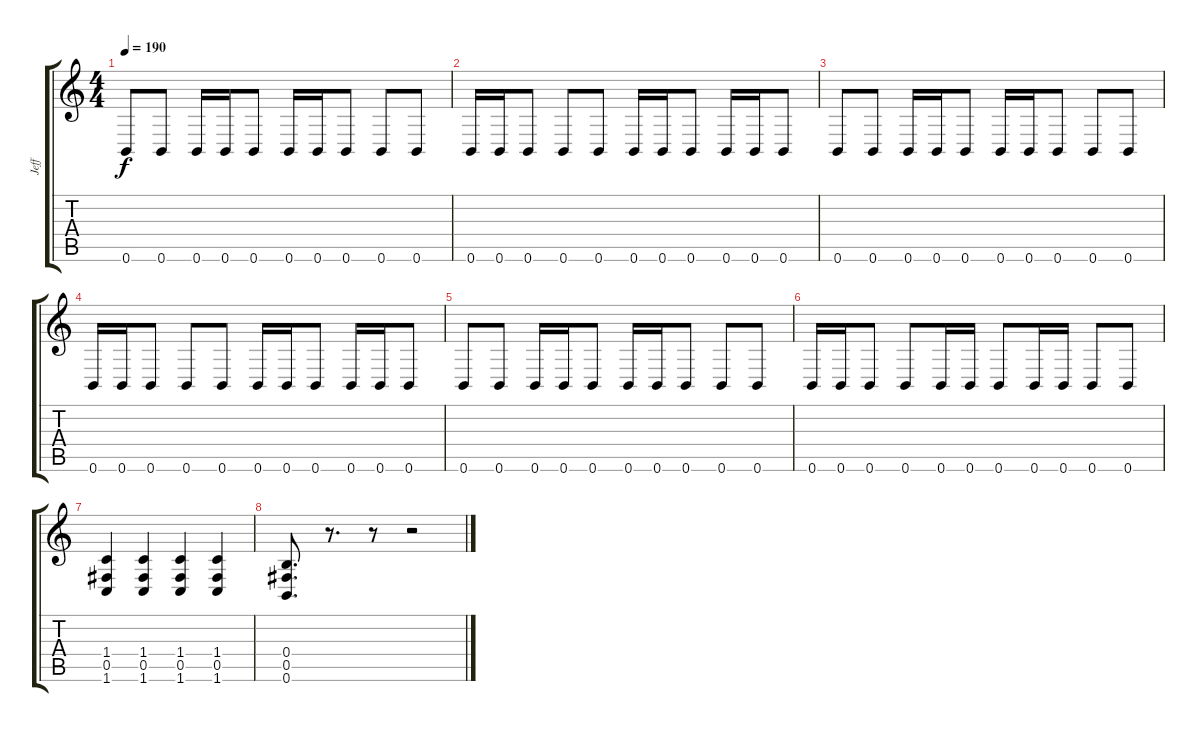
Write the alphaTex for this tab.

\track ("Jeff" "Jeff") {instrument overdrivenguitar}
\staff {score tabs}
\tuning (Db4 Ab3 E3 B2 Gb2 B1) {hide}
\ts (4 4)
\tempo 190
\clef g2
\ks c
0.6.8{dy f} 0.6.8 0.6.16 0.6.16 0.6.8 0.6.16 0.6.16 0.6.8 0.6.8 0.6.8 |
0.6.16 0.6.16 0.6.8 0.6.8 0.6.8 0.6.16 0.6.16 0.6.8 0.6.16 0.6.16 0.6.8 |
0.6.8 0.6.8 0.6.16 0.6.16 0.6.8 0.6.16 0.6.16 0.6.8 0.6.8 0.6.8 |
0.6.16 0.6.16 0.6.8 0.6.8 0.6.8 0.6.16 0.6.16 0.6.8 0.6.16 0.6.16 0.6.8 |
0.6.8 0.6.8 0.6.16 0.6.16 0.6.8 0.6.16 0.6.16 0.6.8 0.6.8 0.6.8 |
0.6.16 0.6.16 0.6.8 0.6.8 0.6.16 0.6.16 0.6.8 0.6.16 0.6.16 0.6.8 0.6.8 |
(1.4 0.5 1.6).4 (1.4 0.5 1.6).4 (1.4 0.5 1.6).4 (1.4 0.5 1.6).4 |
(0.4 0.5 0.6).8{d} r.8{d} r.8 r.2
